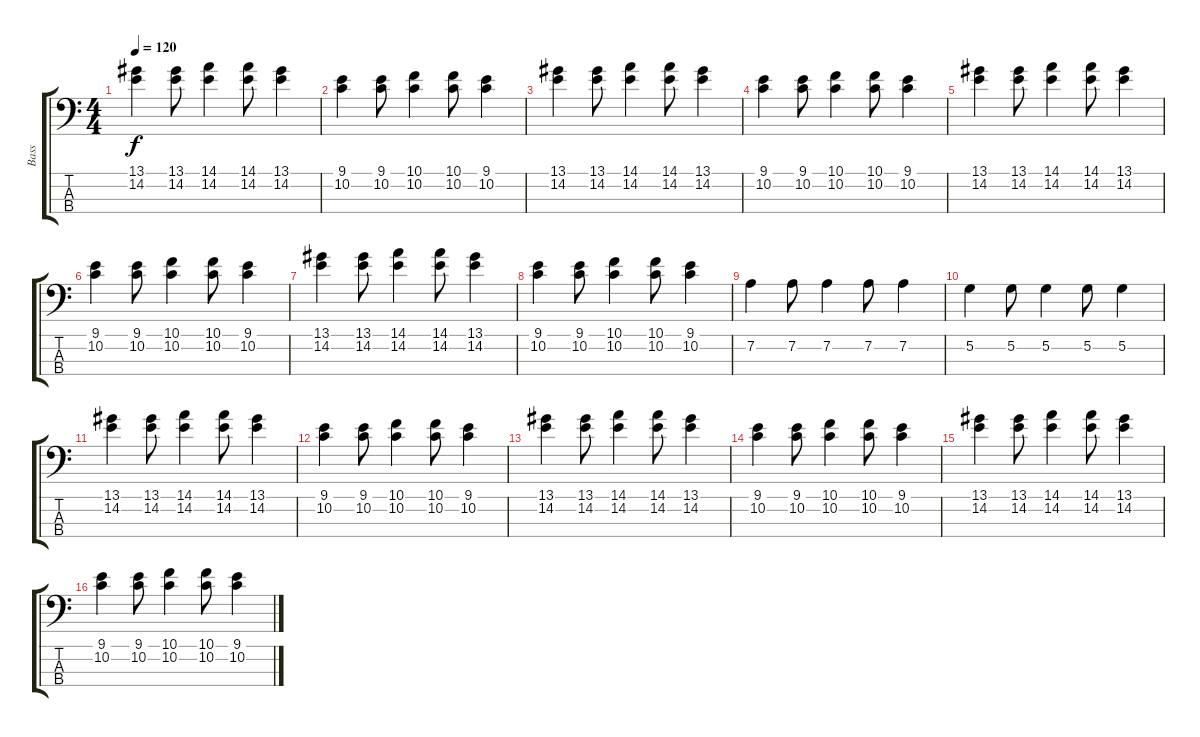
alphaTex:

\track ("Bass" "Bass") {instrument acousticguitarsteel}
\staff {score tabs}
\tuning (G2 D2 A1 E1) {hide}
\ts (4 4)
\tempo 120
\clef f4
\ks c
(13.1 14.2).4{dy f instrument acousticguitarsteel} (13.1 14.2).8 (14.1 14.2).4 (14.1 14.2).8 (13.1 14.2).4 |
(9.1 10.2).4 (9.1 10.2).8 (10.1 10.2).4 (10.1 10.2).8 (9.1 10.2).4 |
(13.1 14.2).4 (13.1 14.2).8 (14.1 14.2).4 (14.1 14.2).8 (13.1 14.2).4 |
(9.1 10.2).4 (9.1 10.2).8 (10.1 10.2).4 (10.1 10.2).8 (9.1 10.2).4 |
(13.1 14.2).4 (13.1 14.2).8 (14.1 14.2).4 (14.1 14.2).8 (13.1 14.2).4 |
(9.1 10.2).4 (9.1 10.2).8 (10.1 10.2).4 (10.1 10.2).8 (9.1 10.2).4 |
(13.1 14.2).4 (13.1 14.2).8 (14.1 14.2).4 (14.1 14.2).8 (13.1 14.2).4 |
(9.1 10.2).4 (9.1 10.2).8 (10.1 10.2).4 (10.1 10.2).8 (9.1 10.2).4 |
7.2.4 7.2.8 7.2.4 7.2.8 7.2.4 |
5.2.4 5.2.8 5.2.4 5.2.8 5.2.4 |
(13.1 14.2).4 (13.1 14.2).8 (14.1 14.2).4 (14.1 14.2).8 (13.1 14.2).4 |
(9.1 10.2).4 (9.1 10.2).8 (10.1 10.2).4 (10.1 10.2).8 (9.1 10.2).4 |
(13.1 14.2).4 (13.1 14.2).8 (14.1 14.2).4 (14.1 14.2).8 (13.1 14.2).4 |
(9.1 10.2).4 (9.1 10.2).8 (10.1 10.2).4 (10.1 10.2).8 (9.1 10.2).4 |
(13.1 14.2).4 (13.1 14.2).8 (14.1 14.2).4 (14.1 14.2).8 (13.1 14.2).4 |
(9.1 10.2).4 (9.1 10.2).8 (10.1 10.2).4 (10.1 10.2).8 (9.1 10.2).4
